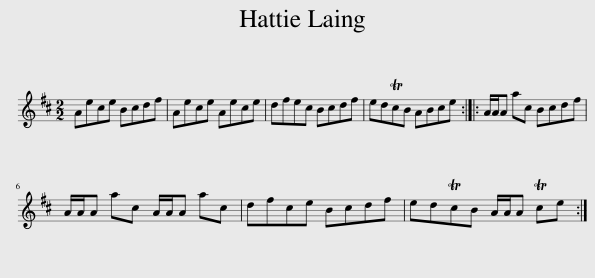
X:1
L:1/8
M:2/2
I:linebreak $
K:D
V:1 treble
V:1
 Aece Bcdf | Aece Aece | dfec Bcdf | edTcB ABce :: A/A/A ac Bcdf |$ %5
 A/A/A ac A/A/A ac | dfce Bcdf | edTcB A/A/A Tce :| %8
